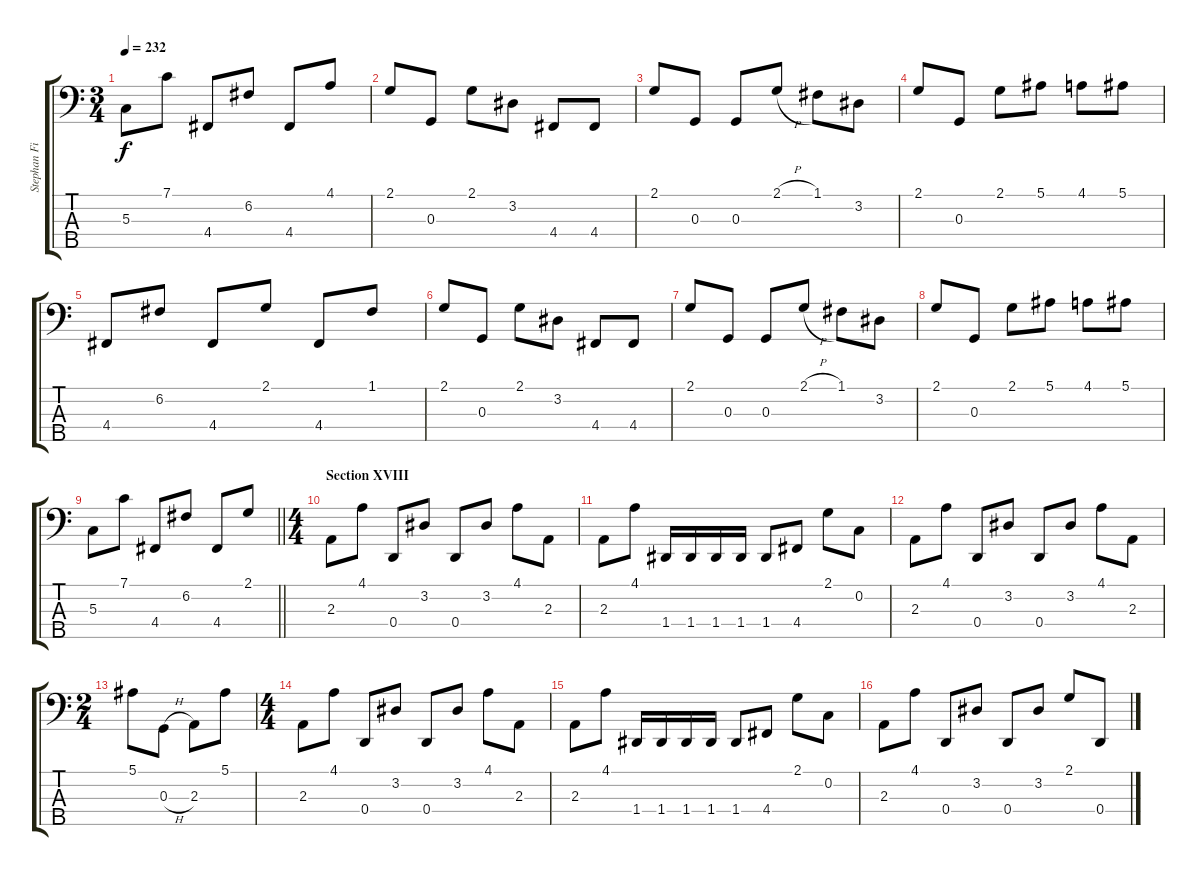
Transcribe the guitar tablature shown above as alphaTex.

\track ("Stephan Fimmers" "Stephan Fi") {instrument electricbassfinger}
\staff {score tabs}
\tuning (F2 C2 G1 D1 A0) {hide}
\ts (3 4)
\tempo 232
\clef f4
\ks c
5.3.8{dy f} 7.1.8 4.4.8 6.2.8 4.4.8 4.1.8 |
2.1.8 0.3.8 2.1.8 3.2.8 4.4.8 4.4.8 |
2.1.8 0.3.8 0.3.8 2.1{h}.8 1.1.8 3.2.8 |
2.1.8 0.3.8 2.1.8 5.1.8 4.1.8 5.1.8 |
4.4.8 6.2.8 4.4.8 2.1.8 4.4.8 1.1.8 |
2.1.8 0.3.8 2.1.8 3.2.8 4.4.8 4.4.8 |
2.1.8 0.3.8 0.3.8 2.1{h}.8 1.1.8 3.2.8 |
2.1.8 0.3.8 2.1.8 5.1.8 4.1.8 5.1.8 |
\barLineRight lightlight
5.3.8 7.1.8 4.4.8 6.2.8 4.4.8 2.1.8 |
\ts (4 4)
\section ("" "Section XVIII")
2.3.8 4.1.8 0.4.8 3.2.8 0.4.8 3.2.8 4.1.8 2.3.8 |
2.3.8 4.1.8 1.4.16 1.4.16 1.4.16 1.4.16 1.4.8 4.4.8 2.1.8 0.2.8 |
2.3.8 4.1.8 0.4.8 3.2.8 0.4.8 3.2.8 4.1.8 2.3.8 |
\ts (2 4)
5.1.8 0.3{h}.8 2.3.8 5.1.8 |
\ts (4 4)
2.3.8 4.1.8 0.4.8 3.2.8 0.4.8 3.2.8 4.1.8 2.3.8 |
2.3.8 4.1.8 1.4.16 1.4.16 1.4.16 1.4.16 1.4.8 4.4.8 2.1.8 0.2.8 |
2.3.8 4.1.8 0.4.8 3.2.8 0.4.8 3.2.8 2.1.8 0.4.8
